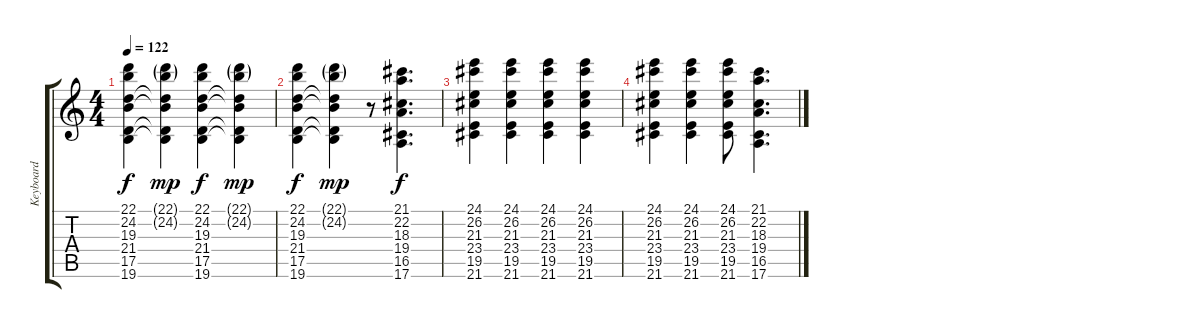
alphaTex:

\track ("Keyboard" "Keyboard") {instrument synthbrass1}
\staff {score tabs}
\tuning (E4 B3 G3 D3 A2 E2) {hide}
\ts (4 4)
\tempo 122
\clef g2
\ks c
(22.1 24.2 19.3 21.4 17.5 19.6).4{dy f} (22.1{g} 24.2{g} 19.3{t} 21.4{t} 17.5{t} 19.6{t}).4{dy mp} (22.1 24.2 19.3 21.4 17.5 19.6).4{dy f} (22.1{g} 24.2{g} 19.3{t} 21.4{t} 17.5{t} 19.6{t}).4{dy mp} |
(22.1 24.2 19.3 21.4 17.5 19.6).4{dy f} (22.1{g} 24.2{g} 19.3{t} 21.4{t} 17.5{t} 19.6{t}).4{dy mp} r.8 (21.1 22.2 18.3 19.4 16.5 17.6).4{d dy f} |
(24.1 26.2 21.3 23.4 19.5 21.6).4 (24.1 26.2 21.3 23.4 19.5 21.6).4 (24.1 26.2 21.3 23.4 19.5 21.6).4 (24.1 26.2 21.3 23.4 19.5 21.6).4 |
(24.1 26.2 21.3 23.4 19.5 21.6).4 (24.1 26.2 21.3 23.4 19.5 21.6).4 (24.1 26.2 21.3 23.4 19.5 21.6).8 (21.1 22.2 18.3 19.4 16.5 17.6).4{d}
